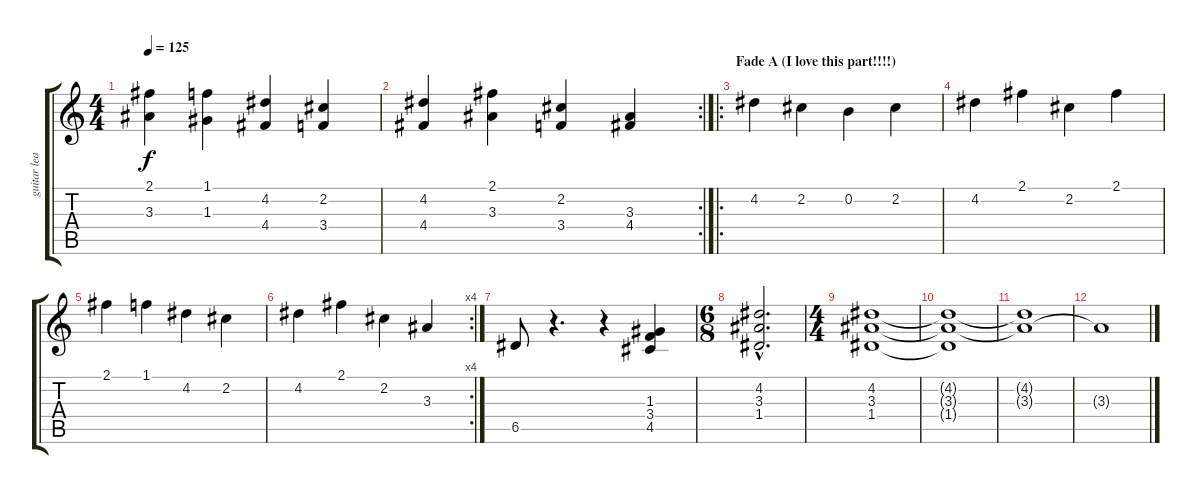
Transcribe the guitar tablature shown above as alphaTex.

\track ("guitar lead " "guitar lea") {instrument distortionguitar}
\staff {score tabs}
\tuning (E4 B3 G3 D3 A2 E2) {hide}
\ts (4 4)
\tempo 125
\clef g2
\ks c
(2.1 3.3).4{dy f} (1.1 1.3).4 (4.2 4.4).4 (2.2 3.4).4 |
\rc 2
(4.2 4.4).4 (2.1 3.3).4 (2.2 3.4).4 (3.3 4.4).4 |
\ro
\section ("" "Fade A (I love this part!!!!)")
4.2.4 2.2.4 0.2.4 2.2.4 |
4.2.4 2.1.4 2.2.4 2.1.4 |
2.1.4 1.1.4 4.2.4 2.2.4 |
\rc 4
4.2.4 2.1.4 2.2.4 3.3.4 |
6.5.8 r.4{d} r.4 (1.3 3.4 4.5).4 |
\ts (6 8)
(4.2{hac} 3.3{hac} 1.4{hac}).2{d} |
\ts (4 4)
(4.2 3.3 1.4).1{volume 8} |
(4.2{t} 3.3{t} 1.4{t}).1 |
(4.2{t} 3.3{t}).1 |
3.3{t}.1
